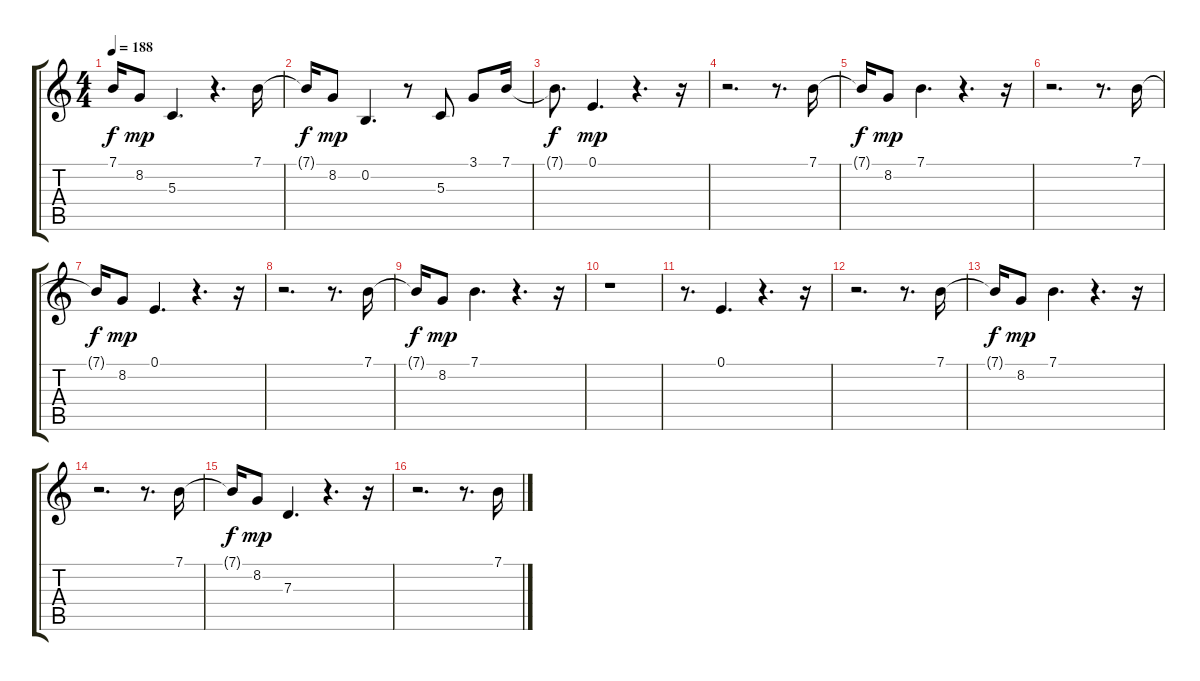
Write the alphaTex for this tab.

\track "" {instrument lead1square}
\staff {score tabs}
\tuning (E4 B3 G3 D3 A2 E2) {hide}
\ts (4 4)
\tempo 188
\clef g2
\ks c
7.1{t}.16{dy f} 8.2.8{dy mp} 5.3.4{d} r.4{d} 7.1.16 |
7.1{t}.16{dy f} 8.2.8{dy mp} 0.2.4{d} r.8 5.3.8 3.1.8 7.1.16 |
7.1{t}.8{d dy f} 0.1.4{d dy mp} r.4{d} r.16 |
r.2{d} r.8{d} 7.1.16 |
7.1{t}.16{dy f} 8.2.8{dy mp} 7.1.4{d} r.4{d} r.16 |
r.2{d} r.8{d} 7.1.16 |
7.1{t}.16{dy f} 8.2.8{dy mp} 0.1.4{d} r.4{d} r.16 |
r.2{d} r.8{d} 7.1.16 |
7.1{t}.16{dy f} 8.2.8{dy mp} 7.1.4{d} r.4{d} r.16 |
r.1 |
r.8{d} 0.1.4{d} r.4{d} r.16 |
r.2{d} r.8{d} 7.1.16 |
7.1{t}.16{dy f} 8.2.8{dy mp} 7.1.4{d} r.4{d} r.16 |
r.2{d} r.8{d} 7.1.16 |
7.1{t}.16{dy f} 8.2.8{dy mp} 7.3.4{d} r.4{d} r.16 |
r.2{d} r.8{d} 7.1.16
